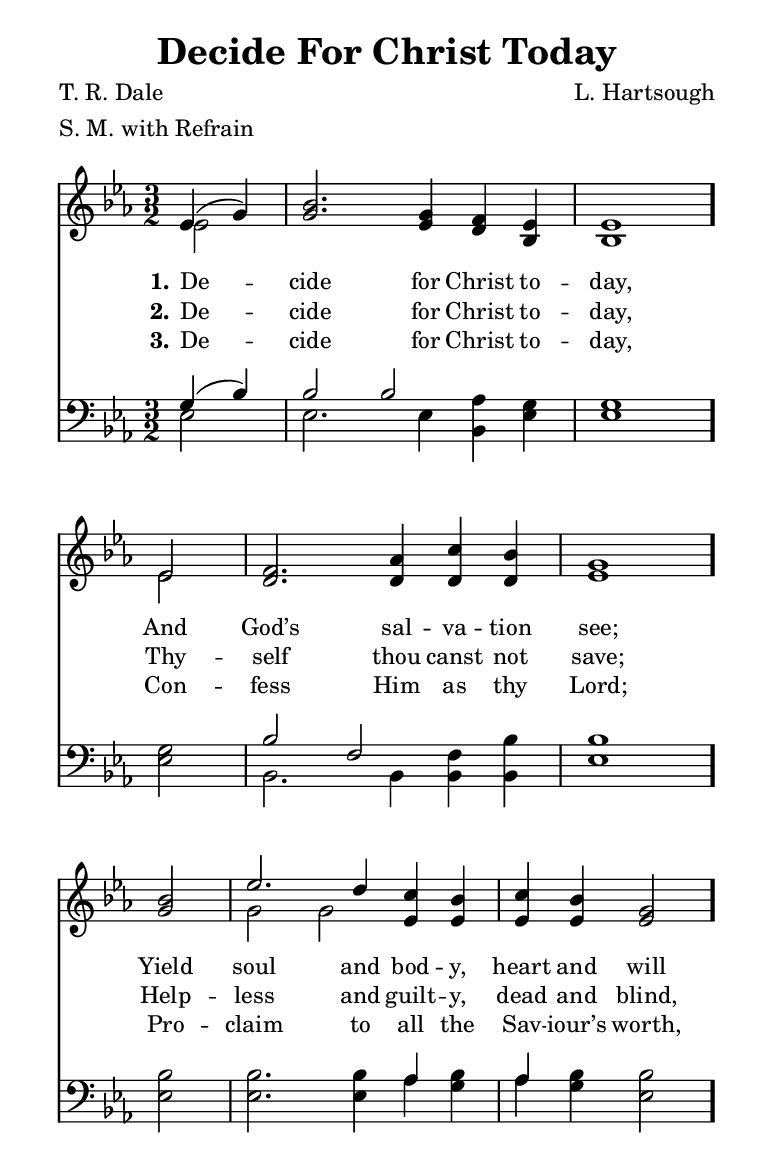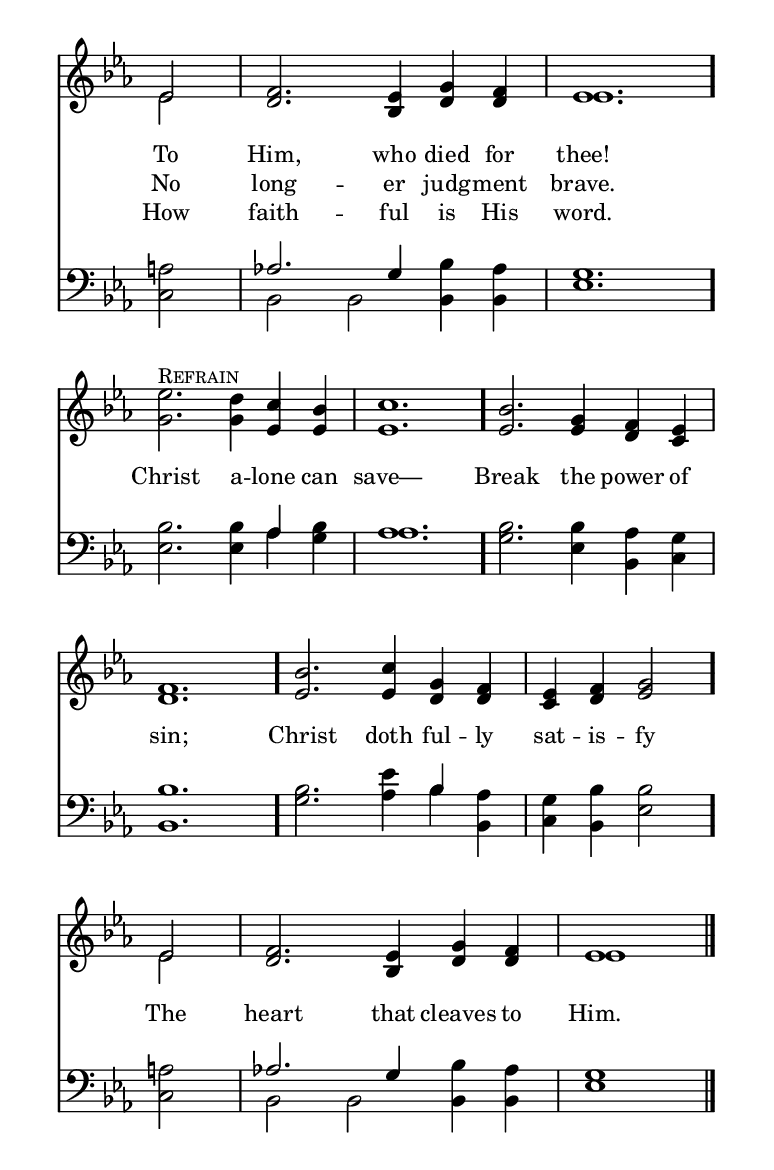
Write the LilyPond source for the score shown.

\include "common/global.ily"
\paper {
  \include "common/paper.ily"
  %ragged-bottom = ##t
  %ragged-last-bottom = ##t
  %systems-per-page = ##f
  %page-count = ##f
}

\header{
  hymnnumber = "79"
  title = "Decide For Christ Today"
  tunename = "Welcome Voice"
  meter = "S. M. with Refrain"
  poet = "T. R. Dale"
  composer = "L. Hartsough"
  %copyright = ""
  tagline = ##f
}

% for fermata in MIDI
ta = { \tempo 4=140 }
tb = { \tempo 4=70  }

patternAA = { c4( c4) | c2. c4 c4 c4 | c1 }
patternAB = { c2      | c2. c4 c4 c4 | c1 }
patternAC = { c4( c4) | c2  c2 c4 c4 | c1 }

patternBA = { \patternAB }
patternBB = { c2 | c2 c2 c4 c4 | c1 }

patternCA = { c2 | c2. c4 c4 c4 | c4 c4 c2 }
patternCB = { c2 | c2  c2 c4 c4 | c4 c4 c2 }

patternDA = { c2 | c2. c4 c4 c4 | c1. }
patternDB = { c2 | c2  c2 c4 c4 | c1. }

patternEA = { c2. c4 c4 c4 | c1. }

patternFA = { c2. c4 c4 c4 | c4 c4 c2 }

patternGA = { c2 | c2. c4 c4 c4 | c1 }
patternGB = { c2 | c2  c2 c4 c4 | c1 }

global = {
  \include "common/overrides.ily"
  \override Staff.TimeSignature.style = #'numbered
  \time 3/2
  \override Score.MetronomeMark.transparent = ##t % hide all fermata changes too
  \ta
  \key ees \major
  \partial 2
  \autoBeamOff
}

notesSoprano = {
\global
\relative c' {

  \changePitch \patternAA { ees g | bes g f ees | ees }
  \changePitch \patternBA { ees | f aes c bes | g }
  \changePitch \patternCA { bes | ees d c bes | c bes g }
  \changePitch \patternDA { ees | f ees g f | ees }

  << s^\markup { \small \caps "Refrain" }
  \changePitch \patternEA { ees' d c bes | c } >>
  \changePitch \patternEA { bes g f ees | f }
  \changePitch \patternFA { bes c g f | ees f g }
  \changePitch \patternGA { ees | f ees g f | ees }

  \bar "|."

}
}

notesAlto = {
\global
\relative e' {

  \changePitch \patternAB { ees | g ees d bes | bes }
  \changePitch \patternBA { ees | d d d d | ees }
  \changePitch \patternCB { g | g g ees ees | ees ees ees }
  \changePitch \patternDA { ees | d bes d d | ees }

  \changePitch \patternEA { g g ees ees | ees }
  \changePitch \patternEA { ees ees d c | d }
  \changePitch \patternFA { ees ees d d | c d ees }
  \changePitch \patternGA { ees | d bes d d | ees }

}
}

notesTenor = {
\global
\relative a {

  \changePitch \patternAC { g bes | bes bes aes g | g }
  \changePitch \patternBB { g | bes f f bes | bes }
  \changePitch \patternCA { bes | bes bes aes bes | aes bes bes }
  \changePitch \patternDA { a | aes! g bes aes | g }

  \changePitch \patternEA { bes bes aes bes | aes }
  \changePitch \patternEA { bes bes aes g | bes }
  \changePitch \patternFA { bes ees bes aes | g bes bes }
  \changePitch \patternGA { a | aes! g bes aes | g }

}
}

notesBass = {
\global
\relative f {

  \changePitch \patternAB { ees | ees ees bes ees | ees }
  \changePitch \patternBA { ees | bes bes bes bes | ees }
  \changePitch \patternCA { ees | ees ees aes g | aes g ees }
  \changePitch \patternDB { c | bes bes bes bes | ees }

  \changePitch \patternEA { ees ees aes g | aes }
  \changePitch \patternEA { g ees bes c | bes }
  \changePitch \patternFA { g' aes bes bes, | c bes ees }
  \changePitch \patternGB { c | bes bes bes bes | ees }

}
}

Refrain = \lyricmode {

Christ a -- lone can save— \bar "."
Break the power of sin; \bar "."
Christ doth ful -- ly sat -- is -- fy \bar "."
The heart that cleaves to Him. \bar "."

}

wordsA = \lyricmode {
\set stanza = "1."

De -- cide for Christ to -- day, \bar "."
And God’s sal -- va -- tion see; \bar "." \break
Yield soul and bod -- y, heart and will \bar "."
To Him, who died for thee! \bar "." \break

}

wordsB = \lyricmode {
\set stanza = "2."

De -- cide for Christ to -- day,
Thy -- self thou canst not save;
Help -- less and guilt -- y, dead and blind,
No long -- er judg -- ment brave.

\Refrain

}

wordsC = \lyricmode {
\set stanza = "3."

De -- cide for Christ to -- day,
Con -- fess Him as thy Lord;
Pro -- claim to all the Sav -- iour’s worth,
How faith -- ful is His word.

}

\score {
  \context ChoirStaff <<
    \context Staff = upper <<
      \set Staff.autoBeaming = ##f
      \set ChoirStaff.systemStartDelimiter = #'SystemStartBar
      \set ChoirStaff.printPartCombineTexts = ##f
      \partcombine #'(2 . 9) \notesSoprano \notesAlto
      \context NullVoice = sopranos { \voiceOne << \notesSoprano >> }
      \context NullVoice = altos { \voiceTwo << \notesAlto >> }
      \context Lyrics = one   \lyricsto sopranos \wordsA
      \context Lyrics = two   \lyricsto sopranos \wordsB
      \context Lyrics = three \lyricsto sopranos \wordsC
    >>
    \context Staff = men <<
      \clef bass
      \set ChoirStaff.printPartCombineTexts = ##f
      \partcombine #'(2 . 9) \notesTenor \notesBass
      \context NullVoice = tenors { \voiceOne << \notesTenor >> }
      \context NullVoice = basses { \voiceTwo << \notesBass >> }
    >>
  >>
  \layout {
    \include "common/layout.ily"
  }
  \midi{
    \include "common/midi.ily"
  }
}

\version "2.19.49"  % necessary for upgrading to future LilyPond versions.

% vi:set et ts=2 sw=2 ai nocindent syntax=lilypond:
